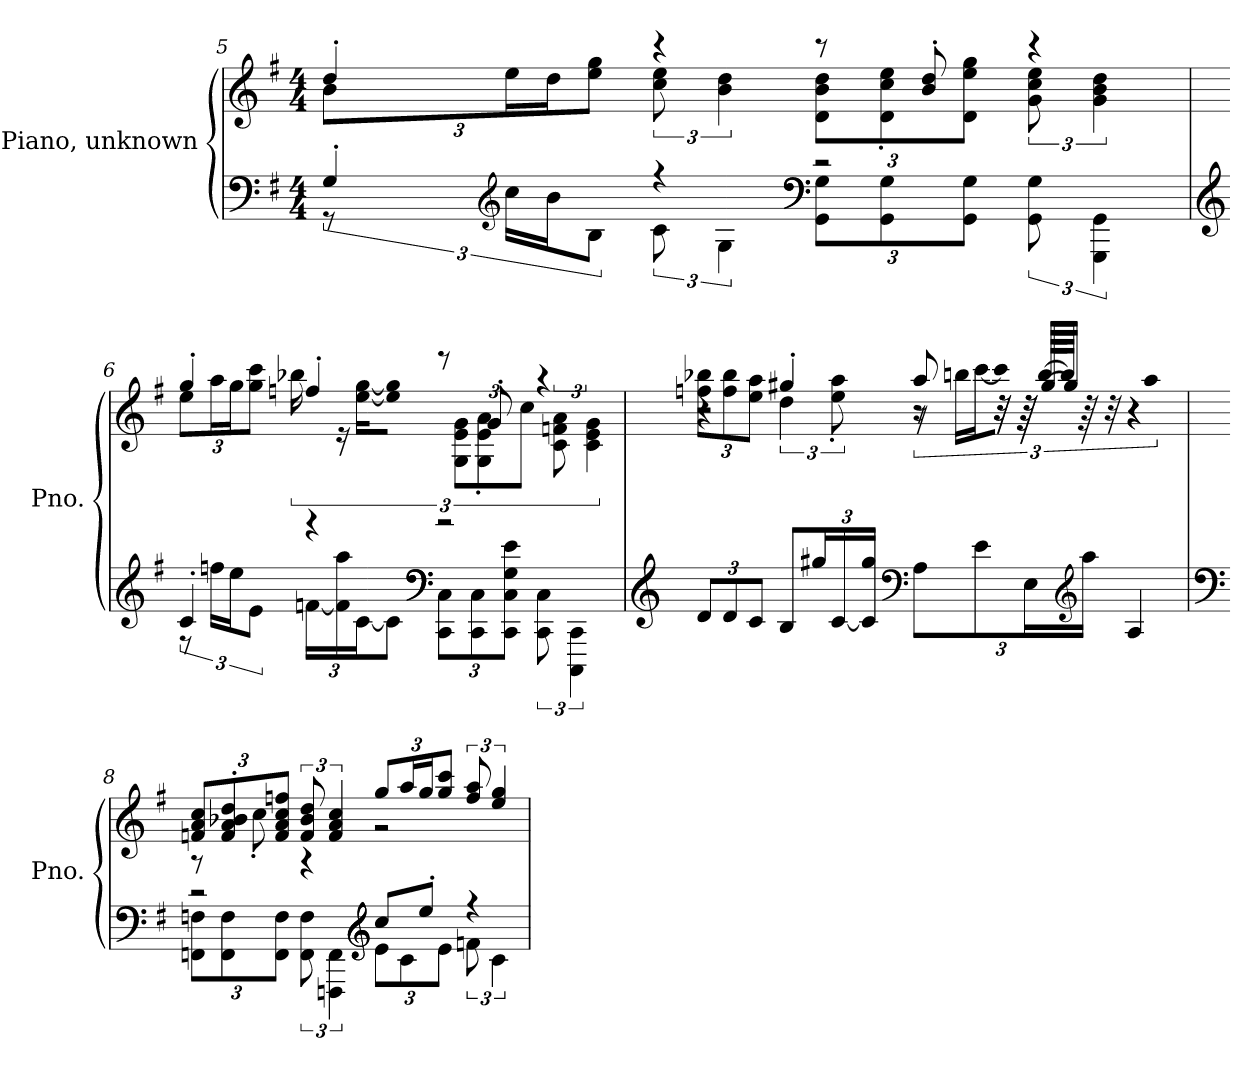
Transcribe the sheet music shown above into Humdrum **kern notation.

**kern	**kern
*part1	*part1
*staff2	*staff1
*I"Piano, unknown	*
*I'Pno.	*
!!LO:LB:g=z
*clefF4	*clefG2
*k[f#]	*k[f#]
*M4/4	*M4/4
=5	=5
*^	*^
*	*	*	*Xbrackettup
4G'/	12r	4dd'/	12b\L
*clefG2	*	*	*
.	24cc\LL	.	24ee\L
*	*Xbrackettup	*	*
.	24b\J	.	24dd\J
.	12B\J	.	12ee\ 12gg\J
*	*brackettup	*	*brackettup
4r	12c\	4r	12cc\ 12ee\
.	6G\	.	6b\ 6dd\
*clefF4	*	*	*
*	*Xbrackettup	*	*Xbrackettup
2r	12GG\ 12G\L	8r	12d\ 12b\ 12dd\L
.	12GG\ 12G\	.	12d\' 12cc\' 12ee\'
.	.	8b/' 8dd/'	.
.	12GG\ 12G\J	.	12d\ 12ee\ 12gg\J
*	*brackettup	*	*brackettup
.	12GG\ 12G\	4r	12g\ 12cc\ 12ee\
.	6GGG\ 6GG\	.	6g\ 6b\ 6dd\
=6	=6	=6	=6
*clefG2	*	*	*
*	*	*	*Xbrackettup
4c'/	12r	4gg'/	12ee\L
.	24ffn\LL	.	24aa\L
*	*Xbrackettup	*	*
.	24ee\J	.	24gg\J
.	12e\J	.	12gg\ 12ccc\J
*	*	*	*brackettup
4r	[24fn\LL	4ffn'/	24bb-X\
.	24f\] 24aa\	.	24r
.	[24c\J	.	[24ee\ [24gg\KL
.	8c\J]	.	8ee\] 8gg\]J
*clefF4	*	*	*
*	*	*	*Xbrackettup
2r	12CC\ 12C\L	8r	12G\ 12e\ 12g\L
.	12CC\ 12C\	.	12G\' 12e\' 12a\'
.	.	8g'/	.
.	12CC\ 12C\ 12G\ 12e\J	.	12cc\J
*	*brackettup	*	*brackettup
.	12CC\ 12C\	4r	12c\ 12fn\ 12a\
.	6CCC\ 6CC\	.	6c\ 6e\ 6g\
*v	*v	*	*
*	*v	*v
!!LO:LB:g=z
=7	=7
*clefG2	*
*	*^
*Xbrackettup	*	*Xbrackettup
*	*	*^
12d/L	4r	12ffn\ 12bb-X\L	2r
12d/	.	12ff\ 12bb-\	.
12c/J	.	12ee\ 12aa\J	.
*	*	*brackettup	*
8B/L	4gg#X'/	6dd\	.
24gg#X/L	.	.	.
[24c/	.	12ee\' 12aa\'	.
24c/] 24gg#/JJ	.	.	.
*clefF4	*	*	*
12A\L	8aa/	24r	8r
.	.	24bbn\LL	.
12e\	.	[24ccc\J	.
.	32r	8ccc\J]	32r
.	64r	.	64r
24E\L	.	.	.
.	[64bb/LLLL	.	[64gg#/KKLL
.	64bb/JJJJ]	.	16gg#/JJ]
.	64r	.	.
*clefG2	*	*	*
24aa\JJ	.	.	.
.	32r	.	.
4A/	4r	4aa\	4r
*	*v	*v	*v
!!LO:LB:g=z
=8	=8
*clefF4	*
*^	*
*	*	*Xbrackettup
*	*	*^
2r	12FFn\ 12Fn\L	12fn/ 12a/ 12cc/L	8r
.	12FF\ 12F\	12f/' 12a/' 12b-X/' 12dd/'	.
.	.	.	8cc'\
.	12FF\ 12F\J	12f/ 12a/ 12cc/ 12ffn/J	.
*	*brackettup	*brackettup	*
.	12FF\ 12F\	12f/ 12b-/ 12dd/	4r
.	6FFFn\ 6FF\	6f/ 6a/ 6cc/	.
*clefG2	*	*	*
*	*Xbrackettup	*Xbrackettup	*
8cc/L	12e\L	12gg/L	2r
.	12c\	24aa/L	.
8ee'/J	.	24gg/J	.
.	12e\J	12gg/ 12ccc/J	.
*	*brackettup	*brackettup	*
4r	12fn\	12ff/ 12aa/	.
.	6c\	6ee/ 6gg/	.
*v	*v	*	*
*	*v	*v
=	=
*-	*-
